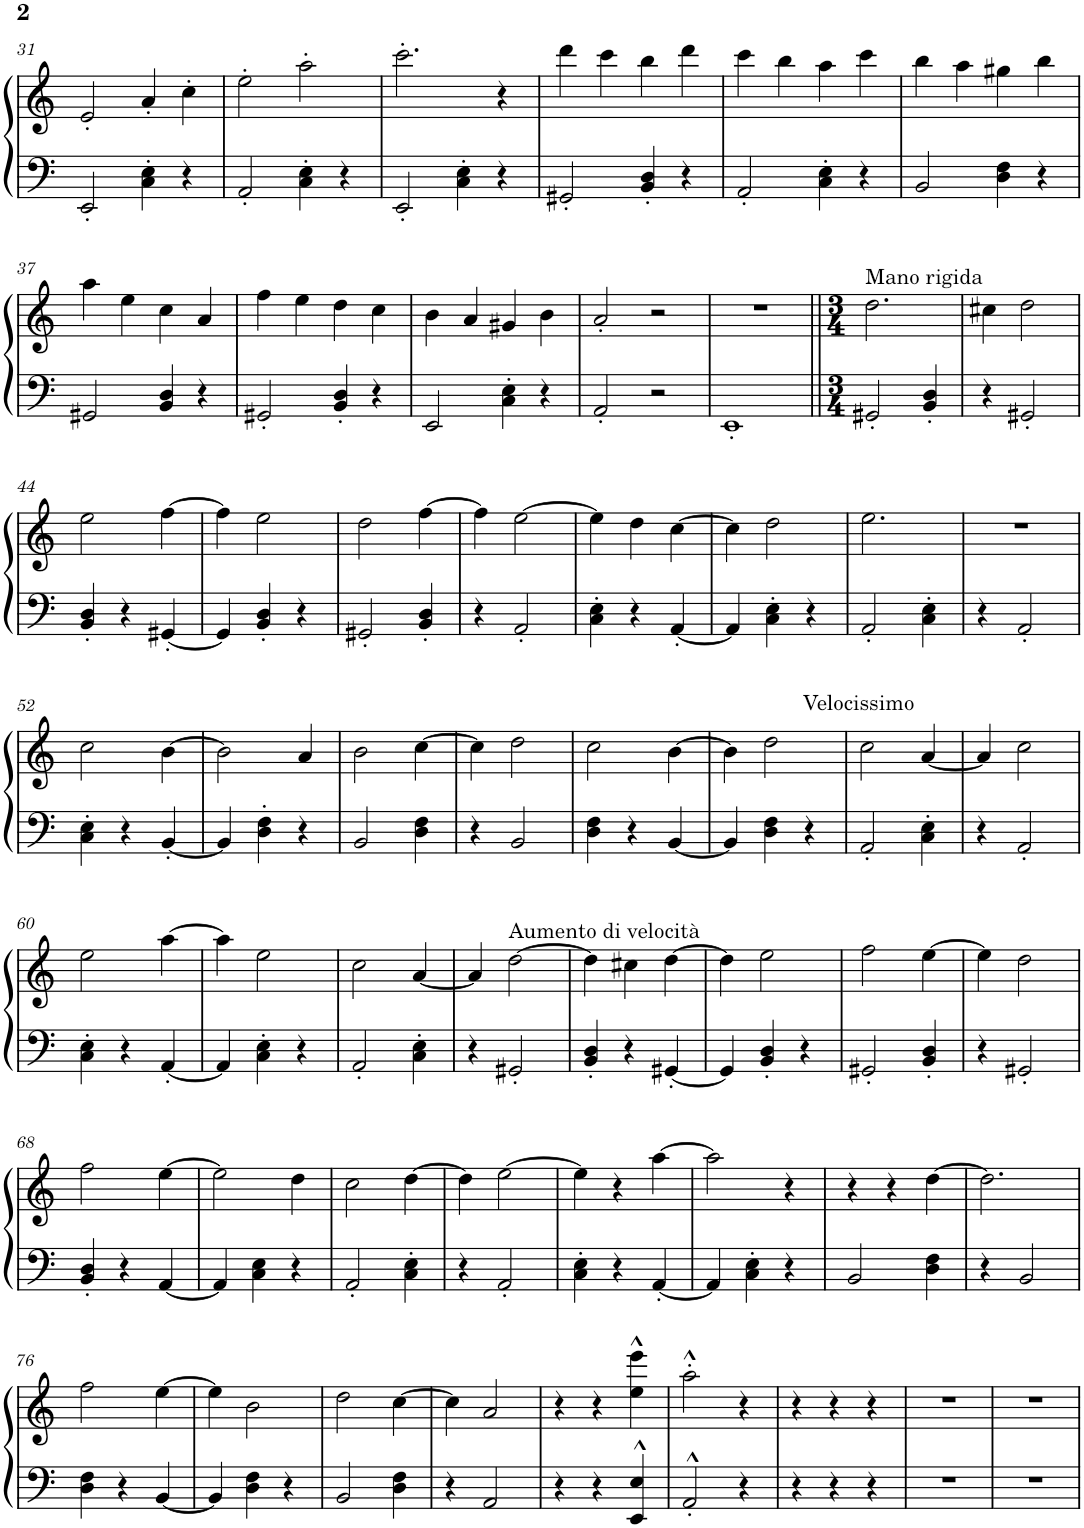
**kern	**kern
*part1	*part1
*staff2	*staff1
*I"Piano	*
*I'Pno.	*
!!LO:PB:g=z
*clefF4	*clefG2
*k[]	*k[]
*M4/4	*M4/4
=31	=31
2EE'/	2e'/
4C\' 4E\'	4a'/
4r	4cc'\
=32	=32
2AA'/	2ee'\
4C\' 4E\'	2aa'\
4r	.
=33	=33
2EE'/	2.ccc'\
4C\' 4E\'	.
4r	4r
=34	=34
2GG#X'/	4ddd\
.	4ccc\
4BB/' 4D/'	4bb\
4r	4ddd\
=35	=35
2AA'/	4ccc\
.	4bb\
4C\' 4E\'	4aa\
4r	4ccc\
=36	=36
2BB/	4bb\
.	4aa\
4D\ 4F\	4gg#X\
4r	4bb\
!!LO:LB:g=z
=37	=37
2GG#X/	4aa\
.	4ee\
4BB/ 4D/	4cc\
4r	4a/
=38	=38
2GG#X'/	4ff\
.	4ee\
4BB/' 4D/'	4dd\
4r	4cc\
=39	=39
2EE/	4b\
.	4a/
4C\' 4E\'	4g#X/
4r	4b\
=40	=40
2AA'/	2a'/
2r	2r
=41	=41
1EE'	1r
=42||	=42||
*M3/4	*M3/4
!	!LO:TX:a:t=Mano rigida
2GG#X'/	2.dd\
4BB/' 4D/'	.
=43	=43
4r	4cc#X\
2GG#X'/	2dd\
!!LO:LB:g=z
=44	=44
4BB/' 4D/'	2ee\
4r	.
[4GG#X'/	[4ff\
=45	=45
4GG#/]	4ff\]
4BB/' 4D/'	2ee\
4r	.
=46	=46
2GG#X'/	2dd\
4BB/' 4D/'	[4ff\
=47	=47
4r	4ff\]
2AA'/	[2ee\
=48	=48
4C\' 4E\'	4ee\]
4r	4dd\
[4AA'/	[4cc\
=49	=49
4AA/]	4cc\]
4C\' 4E\'	2dd\
4r	.
=50	=50
2AA'/	2.ee\
4C\' 4E\'	.
=51	=51
4r	2.r
2AA'/	.
!!LO:LB:g=z
=52	=52
4C\' 4E\'	2cc\
4r	.
[4BB'/	[4b\
=53	=53
4BB/]	2b\]
4D\' 4F\'	.
4r	4a/
=54	=54
2BB/	2b\
4D\ 4F\	[4cc\
=55	=55
4r	4cc\]
2BB/	2dd\
=56	=56
4D\ 4F\	2cc\
4r	.
[4BB/	[4b\
=57	=57
4BB/]	4b\]
!	!LO:TX:a:t=Velocissimo
4D\ 4F\	2dd\
4r	.
=58	=58
2AA'/	2cc\
4C\' 4E\'	[4a/
=59	=59
4r	4a/]
2AA'/	2cc\
!!LO:LB:g=z
=60	=60
4C\' 4E\'	2ee\
4r	.
[4AA'/	[4aa\
=61	=61
4AA/]	4aa\]
4C\' 4E\'	2ee\
4r	.
=62	=62
2AA'/	2cc\
4C\' 4E\'	[4a/
=63	=63
4r	4a/]
!	!LO:TX:a:t=Aumento di velocità
2GG#X'/	[2dd\
=64	=64
4BB/' 4D/'	4dd\]
4r	4cc#X\
[4GG#X'/	[4dd\
=65	=65
4GG#/]	4dd\]
4BB/' 4D/'	2ee\
4r	.
=66	=66
2GG#X'/	2ff\
4BB/' 4D/'	[4ee\
=67	=67
4r	4ee\]
2GG#X'/	2dd\
!!LO:LB:g=z
=68	=68
4BB/' 4D/'	2ff\
4r	.
[4AA/	[4ee\
=69	=69
4AA/]	2ee\]
4C\ 4E\	.
4r	4dd\
=70	=70
2AA'/	2cc\
4C\' 4E\'	[4dd\
=71	=71
4r	4dd\]
2AA'/	[2ee\
=72	=72
4C\' 4E\'	4ee\]
4r	4r
[4AA'/	[4aa\
=73	=73
4AA/]	2aa\]
4C\' 4E\'	.
4r	4r
=74	=74
2BB/	4r
.	4r
4D\ 4F\	[4dd\
=75	=75
4r	2.dd\]
2BB/	.
!!LO:LB:g=z
=76	=76
4D\ 4F\	2ff\
4r	.
[4BB/	[4ee\
=77	=77
4BB/]	4ee\]
4D\ 4F\	2b\
4r	.
=78	=78
2BB/	2dd\
4D\ 4F\	[4cc\
=79	=79
4r	4cc\]
2AA/	2a/
=80	=80
4r	4r
4r	4r
4EE/^^ 4E/^^	4ee\^^ 4eee\^^
=81	=81
2AA'^^/	2aa'^^\
4r	4r
=82	=82
4r	4r
4r	4r
4r	4r
=83	=83
2.r	2.r
=84	=84
2.r	2.r
=	=
*-	*-
